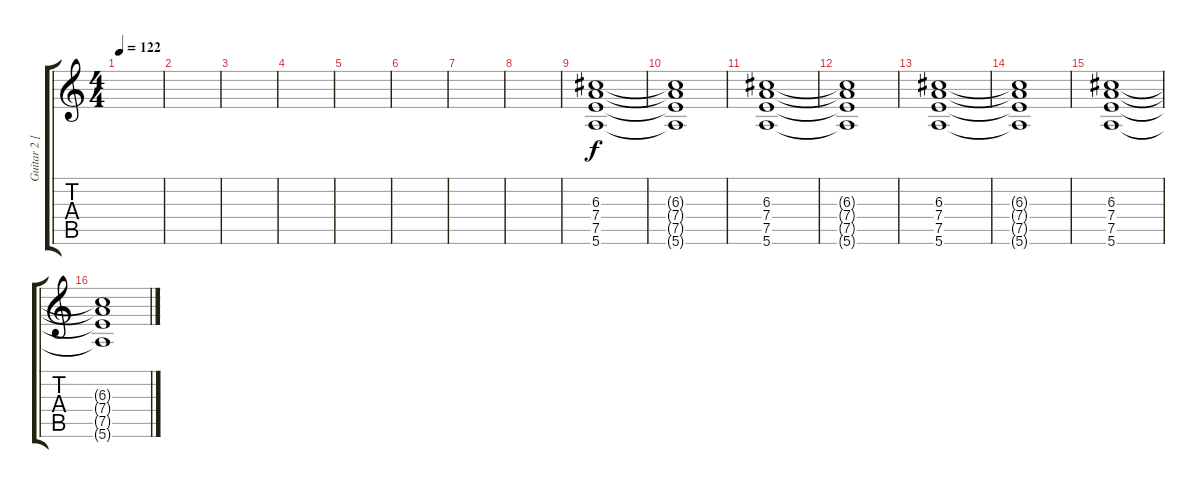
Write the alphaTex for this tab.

\track ("Guitar 2 [acoustic]" "Guitar 2 [") {instrument acousticguitarnylon}
\staff {score tabs}
\tuning (E4 B3 G3 D3 A2 E2) {hide}
\ts (4 4)
\tempo 122
\clef g2
\ks c
|
|
|
|
|
|
|
|
(6.3 7.4 7.5 5.6).1{instrument fx6goblins} |
(6.3{t} 7.4{t} 7.5{t} 5.6{t}).1 |
(6.3 7.4 7.5 5.6).1{instrument fx6goblins} |
(6.3{t} 7.4{t} 7.5{t} 5.6{t}).1 |
(6.3 7.4 7.5 5.6).1{instrument fx6goblins} |
(6.3{t} 7.4{t} 7.5{t} 5.6{t}).1 |
(6.3 7.4 7.5 5.6).1{instrument fx6goblins} |
(6.3{t} 7.4{t} 7.5{t} 5.6{t}).1
